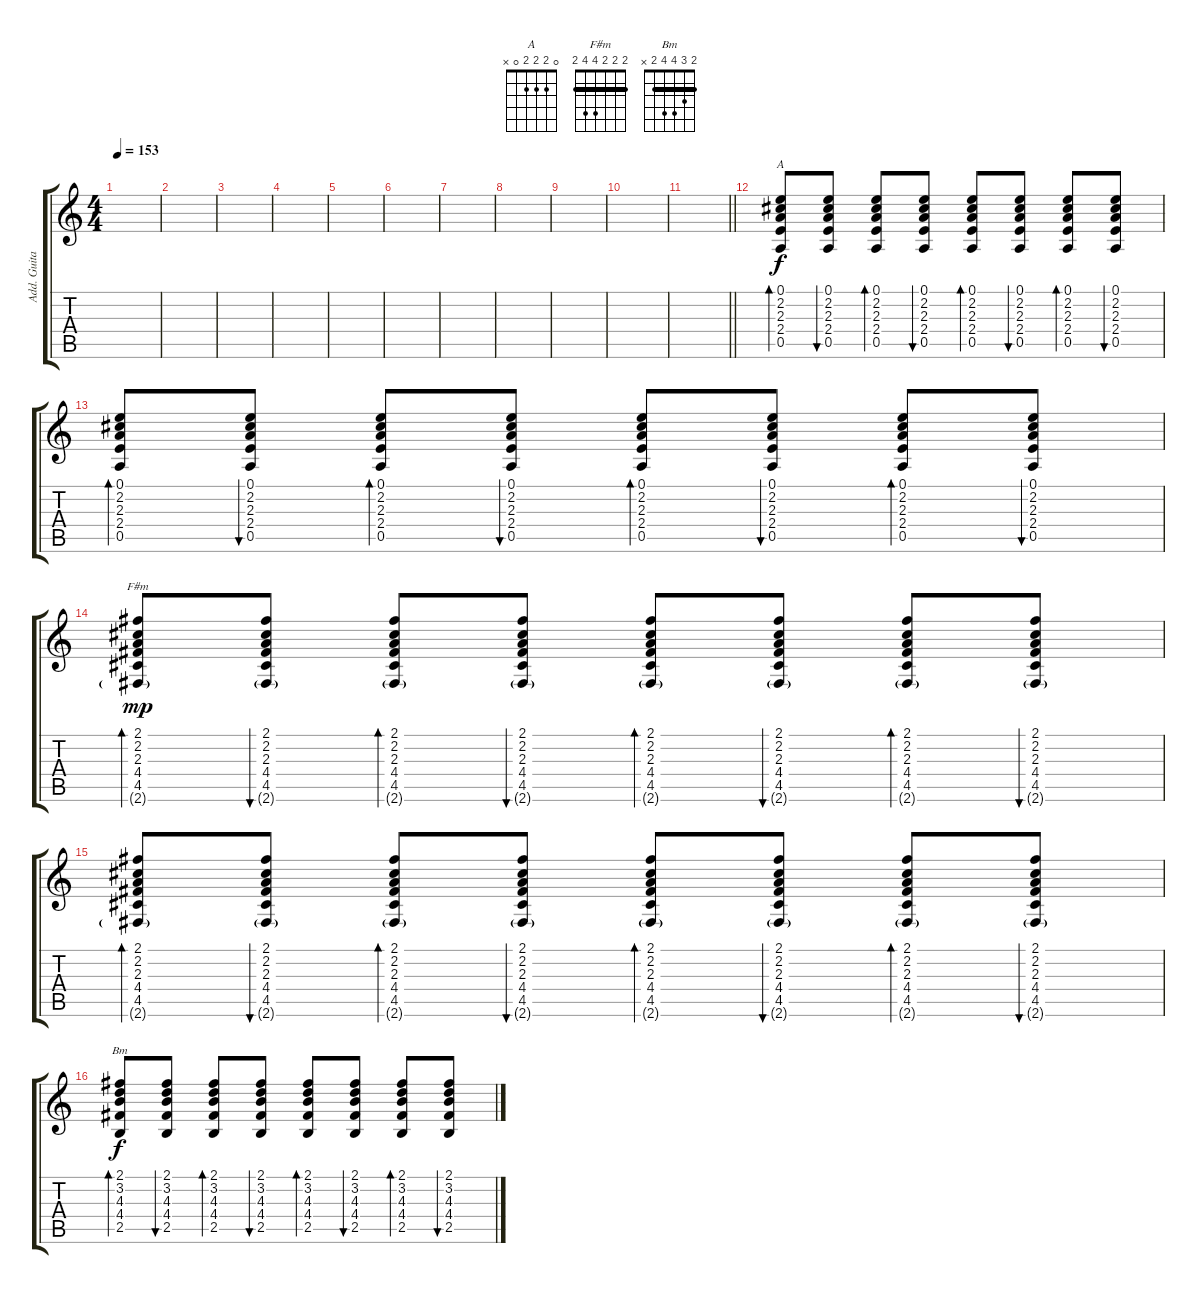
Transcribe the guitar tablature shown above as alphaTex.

\track ("Add. Guitar 1" "Add. Guita") {instrument distortionguitar}
\staff {score tabs}
\tuning (E4 B3 G3 D3 A2 E2) {hide}
\chord ("A" 0 2 2 2 0 x)
\chord ("F#m" 2 2 2 4 4 2) {barre 2}
\chord ("Bm" 2 3 4 4 2 x) {barre 2}
\ts (4 4)
\tempo 153
\clef g2
\ks c
|
|
|
|
|
|
|
|
|
|
\barLineRight lightlight
|
(0.1 2.2 2.3 2.4 0.5).8{bd 60 ch "A" dy f} (0.1 2.2 2.3 2.4 0.5).8{bu 60} (0.1 2.2 2.3 2.4 0.5).8{bd 60} (0.1 2.2 2.3 2.4 0.5).8{bu 60} (0.1 2.2 2.3 2.4 0.5).8{bd 60} (0.1 2.2 2.3 2.4 0.5).8{bu 60} (0.1 2.2 2.3 2.4 0.5).8{bd 60} (0.1 2.2 2.3 2.4 0.5).8{bu 60} |
(0.1 2.2 2.3 2.4 0.5).8{bd 60} (0.1 2.2 2.3 2.4 0.5).8{bu 60} (0.1 2.2 2.3 2.4 0.5).8{bd 60} (0.1 2.2 2.3 2.4 0.5).8{bu 60} (0.1 2.2 2.3 2.4 0.5).8{bd 60} (0.1 2.2 2.3 2.4 0.5).8{bu 60} (0.1 2.2 2.3 2.4 0.5).8{bd 60} (0.1 2.2 2.3 2.4 0.5).8{bu 60} |
(2.1 2.2 2.3 4.4 4.5 2.6{g}).8{bd 60 ch "F#m" dy mp} (2.1 2.2 2.3 4.4 4.5 2.6{g}).8{bu 60} (2.1 2.2 2.3 4.4 4.5 2.6{g}).8{bd 60} (2.1 2.2 2.3 4.4 4.5 2.6{g}).8{bu 60} (2.1 2.2 2.3 4.4 4.5 2.6{g}).8{bd 60} (2.1 2.2 2.3 4.4 4.5 2.6{g}).8{bu 60} (2.1 2.2 2.3 4.4 4.5 2.6{g}).8{bd 60} (2.1 2.2 2.3 4.4 4.5 2.6{g}).8{bu 60} |
(2.1 2.2 2.3 4.4 4.5 2.6{g}).8{bd 60} (2.1 2.2 2.3 4.4 4.5 2.6{g}).8{bu 60} (2.1 2.2 2.3 4.4 4.5 2.6{g}).8{bd 60} (2.1 2.2 2.3 4.4 4.5 2.6{g}).8{bu 60} (2.1 2.2 2.3 4.4 4.5 2.6{g}).8{bd 60} (2.1 2.2 2.3 4.4 4.5 2.6{g}).8{bu 60} (2.1 2.2 2.3 4.4 4.5 2.6{g}).8{bd 60} (2.1 2.2 2.3 4.4 4.5 2.6{g}).8{bu 60} |
(2.1 3.2 4.3 4.4 2.5).8{bd 60 ch "Bm" dy f} (2.1 3.2 4.3 4.4 2.5).8{bu 60} (2.1 3.2 4.3 4.4 2.5).8{bd 60} (2.1 3.2 4.3 4.4 2.5).8{bu 60} (2.1 3.2 4.3 4.4 2.5).8{bd 60} (2.1 3.2 4.3 4.4 2.5).8{bu 60} (2.1 3.2 4.3 4.4 2.5).8{bd 60} (2.1 3.2 4.3 4.4 2.5).8{bu 60}
